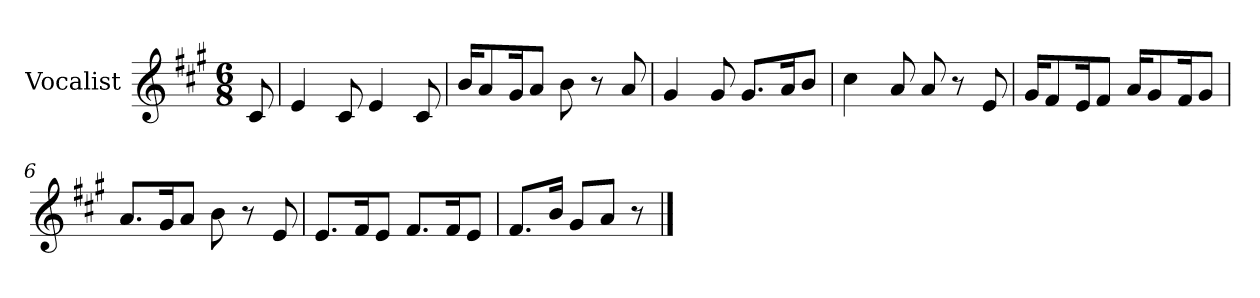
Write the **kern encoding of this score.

**kern
*part1
*staff1
*I"Vocalist
*k[f#c#g#]
*A:
*M6/8
=
8c#
=1
4e
8c#
4e
8c#
=2
16bKL
8a
16g#K
8aJ
8b
8r
8a
=3
4g#
8g#
8.g#L
16aK
8bJ
=4
4cc#
8a
8a
8r
8e
=5
16g#KL
8f#
16eK
8f#J
16aKL
8g#
16f#K
8g#J
=6
8.aL
16g#K
8aJ
8b
8r
8e
=7
8.eL
16f#K
8eJ
8.f#L
16f#K
8eJ
=8
8.f#L
16bJk
8g#L
8aJ
8r
==
*-
